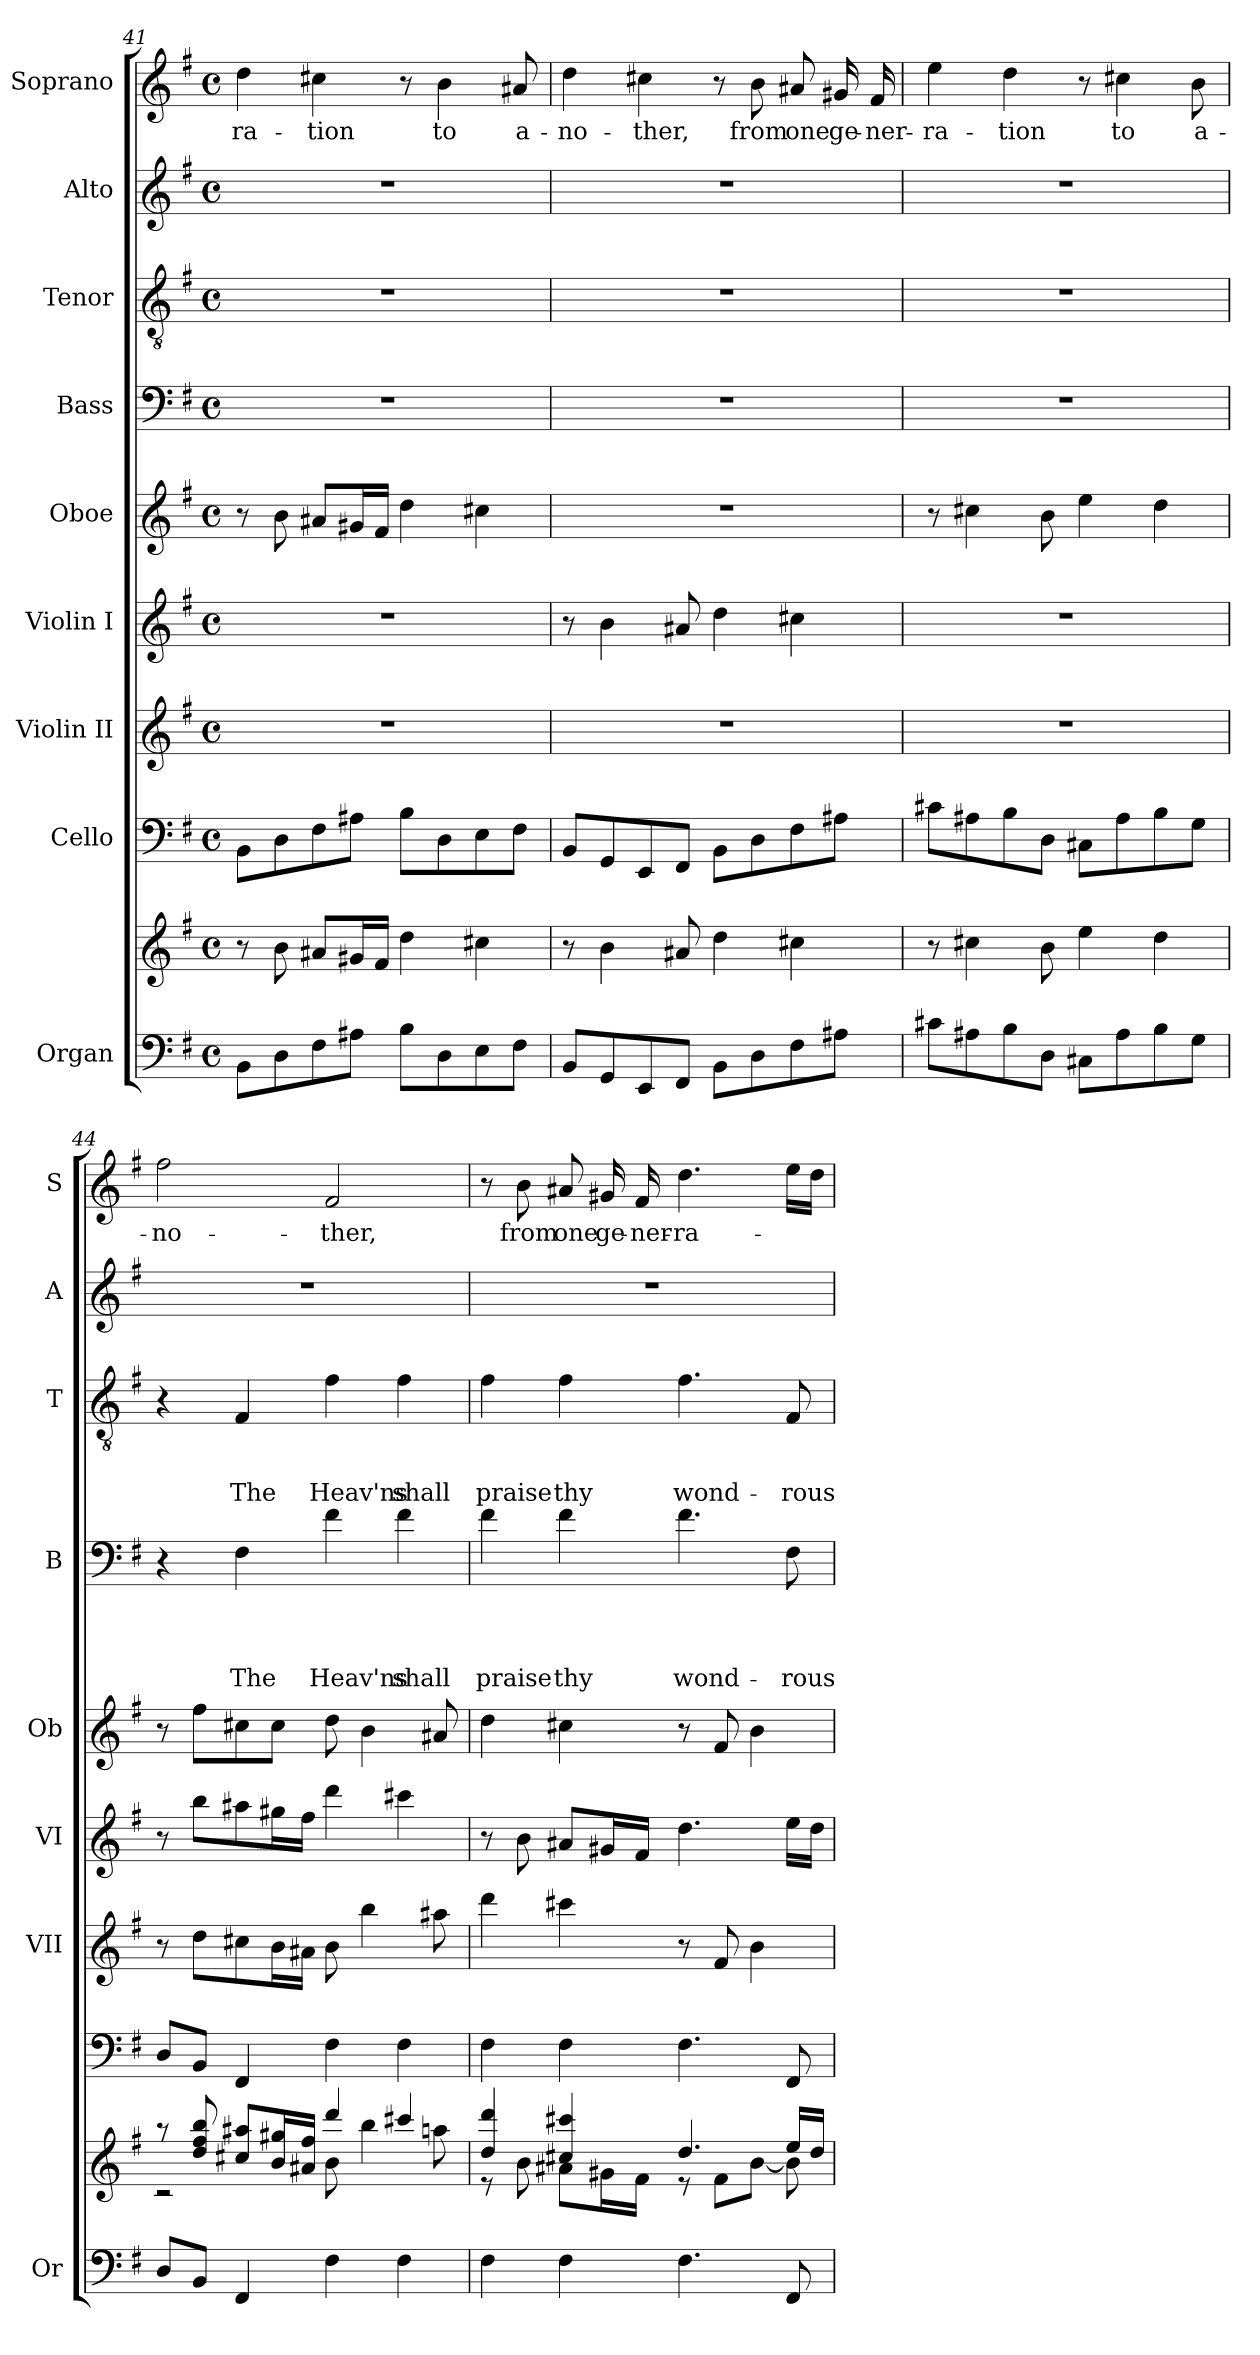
**kern	**kern	**kern	**kern	**kern	**kern	**kern	**text	**text	**text	**text	**kern	**text	**text	**text	**kern	**kern	**text
*part9	*part9	*part8	*part7	*part6	*part5	*part4	*part4	*part4	*part4	*part4	*part3	*part3	*part3	*part3	*part2	*part1	*part1
*staff10	*staff9	*staff8	*staff7	*staff6	*staff5	*staff4	*staff4	*staff4	*staff4	*staff4	*staff3	*staff3	*staff3	*staff3	*staff2	*staff1	*staff1
*I"Organ	*	*I"Cello	*I"Violin II	*I"Violin I	*I"Oboe	*I"Bass	*	*	*	*	*I"Tenor	*	*	*	*I"Alto	*I"Soprano	*
*I'Or	*	*	*I'VII	*I'VI	*I'Ob	*I'B	*	*	*	*	*I'T	*	*	*	*I'A	*I'S	*
*clefF4	*clefG2	*clefF4	*clefG2	*clefG2	*clefG2	*clefF4	*	*	*	*	*clefGv2	*	*	*	*clefG2	*clefG2	*
*k[f#]	*k[f#]	*k[f#]	*k[f#]	*k[f#]	*k[f#]	*k[f#]	*	*	*	*	*k[f#]	*	*	*	*k[f#]	*k[f#]	*
*G:	*G:	*G:	*G:	*G:	*G:	*G:	*	*	*	*	*G:	*	*	*	*G:	*G:	*
*M4/4	*M4/4	*M4/4	*M4/4	*M4/4	*M4/4	*M4/4	*	*	*	*	*M4/4	*	*	*	*M4/4	*M4/4	*
*met(c)	*met(c)	*met(c)	*met(c)	*met(c)	*met(c)	*met(c)	*	*	*	*	*met(c)	*	*	*	*met(c)	*met(c)	*
=41	=41	=41	=41	=41	=41	=41	=41	=41	=41	=41	=41	=41	=41	=41	=41	=41	=41
8BB\L	8r	8BB\L	1r	1r	8r	1r	.	.	.	.	1r	.	.	.	1r	4dd\	-ra-
8D\	8b\	8D\	.	.	8b\	.	.	.	.	.	.	.	.	.	.	.	.
8F#\	8a#X/L	8F#\	.	.	8a#X/L	.	.	.	.	.	.	.	.	.	.	4cc#X\	-tion
8A#X\J	16g#X/L	8A#X\J	.	.	16g#X/L	.	.	.	.	.	.	.	.	.	.	.	.
.	16f#/JJ	.	.	.	16f#/JJ	.	.	.	.	.	.	.	.	.	.	.	.
8B\L	4dd\	8B\L	.	.	4dd\	.	.	.	.	.	.	.	.	.	.	8r	.
8D\	.	8D\	.	.	.	.	.	.	.	.	.	.	.	.	.	4b\	to
8E\	4cc#X\	8E\	.	.	4cc#X\	.	.	.	.	.	.	.	.	.	.	.	.
8F#\J	.	8F#\J	.	.	.	.	.	.	.	.	.	.	.	.	.	8a#X/	a-
!!LO:PB:g=z
=42	=42	=42	=42	=42	=42	=42	=42	=42	=42	=42	=42	=42	=42	=42	=42	=42	=42
8BB/L	8r	8BB/L	1r	8r	1r	1r	.	.	.	.	1r	.	.	.	1r	4dd\	-no-
8GG/	4b\	8GG/	.	4b\	.	.	.	.	.	.	.	.	.	.	.	.	.
8EE/	.	8EE/	.	.	.	.	.	.	.	.	.	.	.	.	.	4cc#X\	-ther,
8FF#/J	8a#X/	8FF#/J	.	8a#X/	.	.	.	.	.	.	.	.	.	.	.	.	.
8BB\L	4dd\	8BB\L	.	4dd\	.	.	.	.	.	.	.	.	.	.	.	8r	.
8D\	.	8D\	.	.	.	.	.	.	.	.	.	.	.	.	.	8b\	from
8F#\	4cc#X\	8F#\	.	4cc#X\	.	.	.	.	.	.	.	.	.	.	.	8a#X/	one
8A#X\J	.	8A#X\J	.	.	.	.	.	.	.	.	.	.	.	.	.	16g#X/	ge-
.	.	.	.	.	.	.	.	.	.	.	.	.	.	.	.	16f#/	-ner-
=43	=43	=43	=43	=43	=43	=43	=43	=43	=43	=43	=43	=43	=43	=43	=43	=43	=43
8c#X\L	8r	8c#X\L	1r	1r	8r	1r	.	.	.	.	1r	.	.	.	1r	4ee\	-ra-
8A#X\	4cc#X\	8A#X\	.	.	4cc#X\	.	.	.	.	.	.	.	.	.	.	.	.
8B\	.	8B\	.	.	.	.	.	.	.	.	.	.	.	.	.	4dd\	-tion
8D\J	8b\	8D\J	.	.	8b\	.	.	.	.	.	.	.	.	.	.	.	.
8C#X\L	4ee\	8C#X\L	.	.	4ee\	.	.	.	.	.	.	.	.	.	.	8r	.
8A#\	.	8A#\	.	.	.	.	.	.	.	.	.	.	.	.	.	4cc#X\	to
8B\	4dd\	8B\	.	.	4dd\	.	.	.	.	.	.	.	.	.	.	.	.
8G\J	.	8G\J	.	.	.	.	.	.	.	.	.	.	.	.	.	8b\	a-
=44	=44	=44	=44	=44	=44	=44	=44	=44	=44	=44	=44	=44	=44	=44	=44	=44	=44
*	*^	*	*	*	*	*	*	*	*	*	*	*	*	*	*	*	*
8D/L	8raa	2rc	8D/L	8r	8r	8r	4r	.	.	.	.	4r	.	.	.	1r	2ff#\	-no-
8BB/J	8dd/ 8ff#/ 8bb/	.	8BB/J	8dd\L	8bb\L	8ff#\L	.	.	.	.	.	.	.	.	.	.	.	.
4FF#/	8cc#X/ 8aa#X/L	.	4FF#/	8cc#X\	8aa#X\	8cc#X\	4F#\	.	.	.	The	4F#/	.	.	The	.	.	.
.	16b/ 16gg#X/L	.	.	16b\L	16gg#X\L	8cc#\J	.	.	.	.	.	.	.	.	.	.	.	.
.	16a#X/ 16ff#/JJ	.	.	16a#X\JJ	16ff#\JJ	.	.	.	.	.	.	.	.	.	.	.	.	.
4F#\	4ddd/	8b\	4F#\	8b\	4ddd\	8dd\	4f#\	.	.	.	Heav'ns	4f#\	.	.	Heav'ns	.	2f#/	-ther,
.	.	4bb\	.	4bb\	.	4b\	.	.	.	.	.	.	.	.	.	.	.	.
4F#\	4ccc#X/	.	4F#\	.	4ccc#X\	.	4f#\	.	.	.	shall	4f#\	.	.	shall	.	.	.
.	.	8aa\	.	8aa#X\	.	8a#X/	.	.	.	.	.	.	.	.	.	.	.	.
!!LO:PB:g=z
=45	=45	=45	=45	=45	=45	=45	=45	=45	=45	=45	=45	=45	=45	=45	=45	=45	=45	=45
4F#\	4dd/ 4ddd/	8re	4F#\	4ddd\	8r	4dd\	4f#\	.	.	.	praise	4f#\	.	.	praise	1r	8r	.
.	.	8b\	.	.	8b\	.	.	.	.	.	.	.	.	.	.	.	8b\	from
4F#\	4cc#X/ 4ccc#X/	8a#X\L	4F#\	4ccc#X\	8a#X/L	4cc#X\	4f#\	.	.	.	thy	4f#\	.	.	thy	.	8a#X/	one
.	.	16g#X\L	.	.	16g#X/L	.	.	.	.	.	.	.	.	.	.	.	16g#X/	ge-
.	.	16f#\JJ	.	.	16f#/JJ	.	.	.	.	.	.	.	.	.	.	.	16f#/	-ner-
4.F#\	4.dd/	8re	4.F#\	8r	4.dd\	8r	4.f#\	.	.	.	wond-	4.f#\	.	.	wond-	.	4.dd\	-ra-
.	.	8f#\L	.	8f#/	.	8f#/	.	.	.	.	.	.	.	.	.	.	.	.
.	.	[8b\J	.	4b\	.	4b\	.	.	.	.	.	.	.	.	.	.	.	.
8FF#/	8b\]	16ee/LL	8FF#/	.	16ee\LL	.	8F#\	.	.	.	-rous	8F#/	.	.	-rous	.	16ee\LL	.
.	.	16dd/JJ	.	.	16dd\JJ	.	.	.	.	.	.	.	.	.	.	.	16dd\JJ	.
*	*v	*v	*	*	*	*	*	*	*	*	*	*	*	*	*	*	*	*
=	=	=	=	=	=	=	=	=	=	=	=	=	=	=	=	=	=
*-	*-	*-	*-	*-	*-	*-	*-	*-	*-	*-	*-	*-	*-	*-	*-	*-	*-
